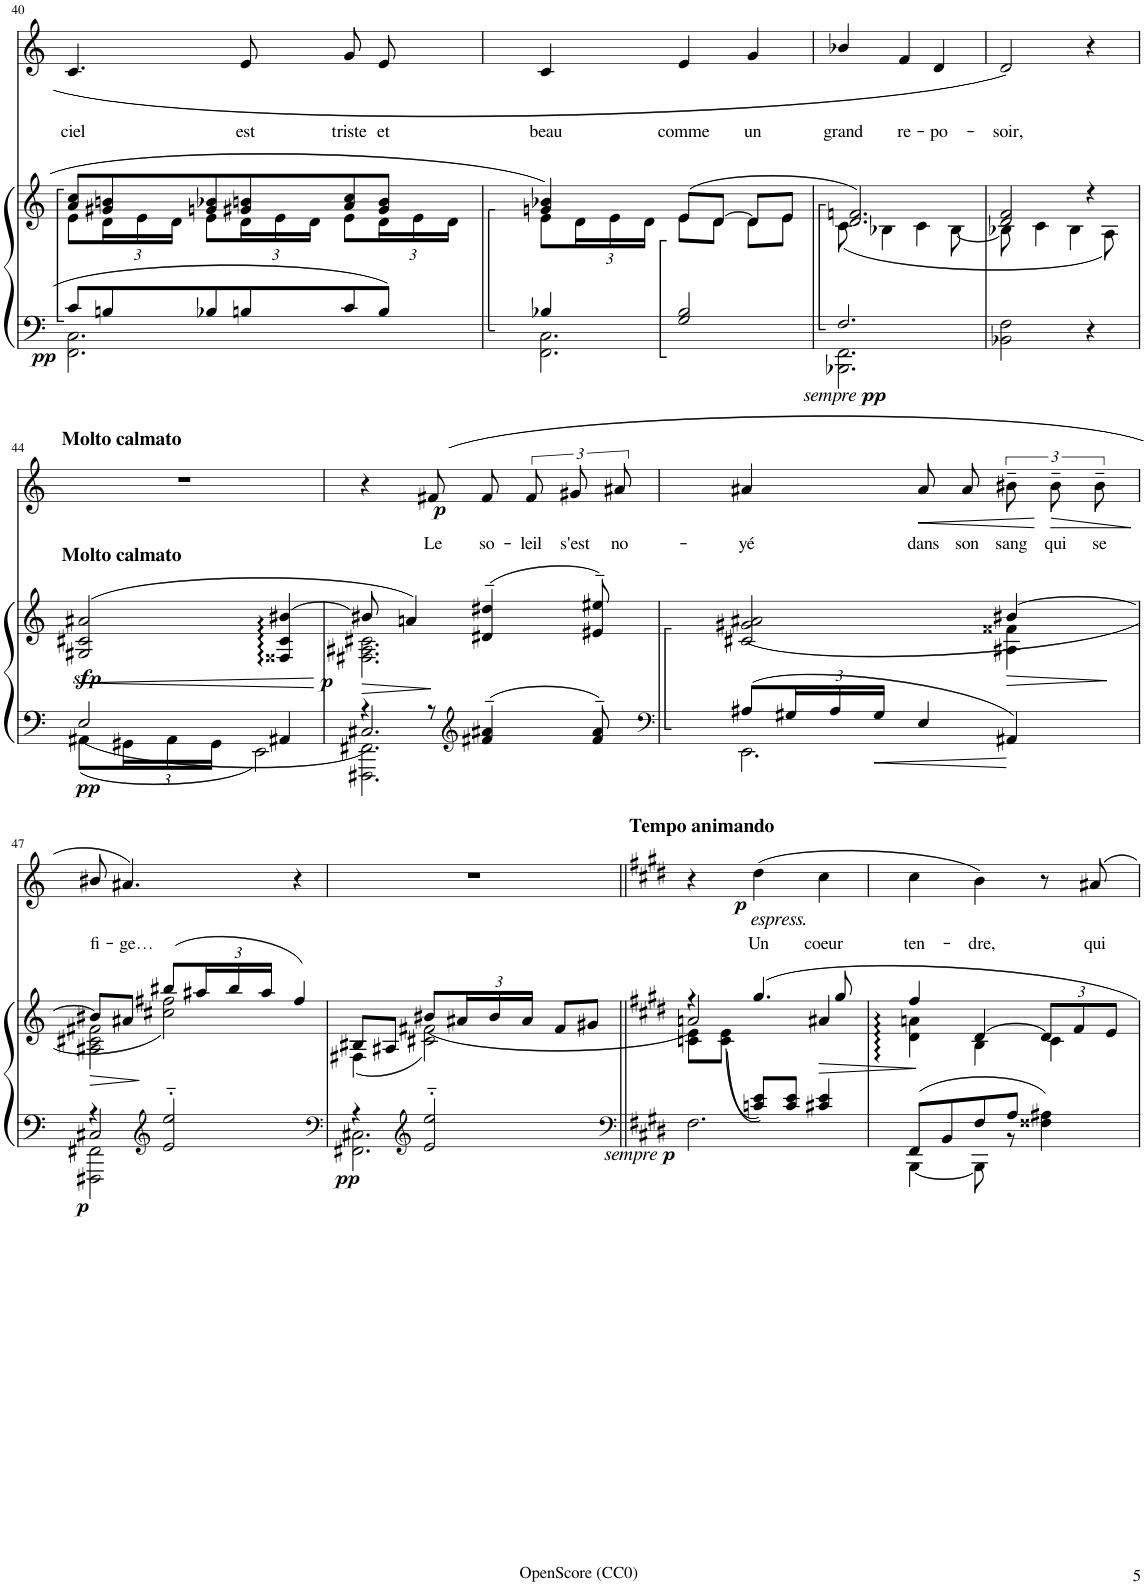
**kern	**kern	**dynam	**kern	**text	**dynam
*part2	*part2	*part2	*part1	*part1	*part1
*staff3	*staff2	*staff2/3	*staff1	*staff1	*staff1
*I"Piano	*	*	*I"Chant Voice	*	*
*I'Pno	*	*	*	*	*
!!LO:PB:g=z
*clefF4	*clefG2	*	*clefG2	*	*
*k[]	*k[]	*	*k[]	*	*
*M3/4	*M3/4	*	*M3/4	*	*
=40	=40	=40	=40	=40	=40
*^	*^	*	*	*	*
!	!	!	!	!LO:DY:b=2	!	!LO:LY:b	!
8c/L	2.FF\ 2.C\	8a/ 8cc/L	8e\L	pp	4.c/	ciel	.
*	*	*	*Xbrackettup	*	*	*	*
8Bn/	.	8g#X/ 8bn/	24d\L	.	.	.	.
.	.	.	24e\	.	.	.	.
.	.	.	24d\JJ	.	.	.	.
8B-X/	.	8gn/ 8b-X/	8e\L	.	.	.	.
!	!	!	!	!	!	!LO:LY:b	!
8Bn/	.	8g#X/ 8bn/	24d\L	.	8e/	est	.
.	.	.	24e\	.	.	.	.
.	.	.	24d\JJ	.	.	.	.
!	!	!	!	!	!	!LO:LY:b	!
8c/	.	8a/ 8cc/	8e\L	.	8g/L	triste	.
!	!	!	!	!	!	!LO:LY:b	!
8B/J	.	8g#/ 8b/J	24d\L	.	8e/J	et	.
.	.	.	24e\	.	.	.	.
.	.	.	24d\JJ	.	.	.	.
=41	=41	=41	=41	=41	=41	=41	=41
!	!	!	!	!	!	!LO:LY:b	!
4B-X/	2.FF\ 2.C\	4gn/ 4b-X/	8e\L	.	4c/	beau	.
.	.	.	24d\L	.	.	.	.
.	.	.	24e\	.	.	.	.
.	.	.	24d\JJ	.	.	.	.
!	!	!	!	!	!	!LO:LY:b	!
2G/ 2B-/	.	(8e/L	8e\L	.	4e/	comme	.
.	.	[8d/J	8d\J	.	.	.	.
!	!	!	!	!	!	!LO:LY:b	!
.	.	8d/L]	8d\L	.	4g/	un	.
.	.	8e/J	8e\J	.	.	.	.
=42	=42	=42	=42	=42	=42	=42	=42
!	!	!	!	!LO:DY:b=2	!	!LO:LY:b	!
!	!	!	!	!LO:DY:n=1:b=2	!	!	!
2.F/	2.BBB-X\ 2.FF\	2.d/ 2.fn/)	(8c\	other-dynamics pp	4b-X/	grand	.
.	.	.	4B-X\	.	.	.	.
!	!	!	!	!	!	!LO:LY:b	!
.	.	.	.	.	4f/	re-	.
.	.	.	4c\	.	.	.	.
!	!	!	!	!	!	!LO:LY:b	!
.	.	.	.	.	4d/	-po-	.
.	.	.	[8B-\	.	.	.	.
*v	*v	*	*	*	*	*	*
=43	=43	=43	=43	=43	=43	=43
!	!	!	!	!	!LO:LY:b	!
2BB-X\ 2F\	2d/ 2f/	8B-X\]	.	2d/	-soir,	.
.	.	4c\	.	.	.	.
.	.	4B-\	.	.	.	.
4r	4r	.	.	4r	.	.
.	.	8A\)	.	.	.	.
!!LO:LB:g=z
=44	=44	=44	=44	=44	=44	=44
*^	*	*	*	*	*	*
!	!	!	!	!	!LO:TX:b:B:t=Molto calmato	!	!
!	!	!	!	!	!LO:TX:a:B:t=Molto calmato	!	!
!	!	!	!	!LO:HP:b	!	!	!
!	!	!	!	!LO:DY:n=1:b=2	!	!	!
!	!	!	!	!LO:DY:n=2:b	!	!	!
*	*	*v	*v	*	*	*	*
2E/	8AA#X\L	(2G#X/ 2c#X/ 2a#X/	< pp sfp	2.r	.	.
*	*Xbrackettup	*	*	*	*	*
.	24GG#X\L	.	.	.	.	.
.	24AA#\	.	.	.	.	.
.	24GG#\JJ	.	.	.	.	.
.	2EE\	.	.	.	.	.
!	!	!	!LO:DY:n=3:b	!	!	!
4AA#X/	.	4F##X/ 4c#/ [4b#X/	[ p	.	.	.
=45	=45	=45	=45	=45	=45	=45
*	*^	*	*	*	*	*
!	!	!	!	!LO:HP:b	!	!	!
*	*	*	*^	*	*	*	*
4r	2.FFF#X\ 2.FF#X\	2.C#X/	8b#X/]	2.F#X\ 2.A#X\ 2.c#X\	>	4r	.	.
.	.	.	4an/)	.	]	.	.	.
!	!	!	!	!	!	!	!LO:LY:b	!LO:DY:b
8r	.	.	.	.	.	(8f#X/L	Le	p
*clefG2	*	*	*	*	*	*	*	*
!	!	!	!	!	!	!	!LO:LY:b	!
4f#X/~> 4a#X/~>	.	.	(4d#X/~> 4dd#X/~>	.	.	8f#/J	so-	.
!	!	!	!	!	!	!	!LO:LY:b	!
.	.	.	.	.	.	12f#/L	-leil	.
!	!	!	!	!	!	!	!LO:LY:b	!
.	.	.	.	.	.	12g#X/	s'est	.
8f#/~> 8a#/~>	.	.	8e#X/~> 8ee#X/~>)	.	.	.	.	.
!	!	!	!	!	!	!	!LO:LY:b	!
.	.	.	.	.	.	12a#X/J	no-	.
*v	*v	*v	*	*	*	*	*	*
=46	=46	=46	=46	=46	=46	=46
*clefF4	*	*	*	*	*	*
*^	*	*	*	*	*	*
!	!	!	!	!	!	!LO:LY:b	!
8A#X/L	2.EE\	(2c#X/ 2g#X/ 2a#X/	2ryy	.	4a#X/	-yé	.
24G#X/L	.	.	.	.	.	.	.
24A#/	.	.	.	.	.	.	.
24G#/JJ	.	.	.	.	.	.	.
!	!	!	!	!	!	!LO:LY:b	!LO:HP:b
4E/	.	.	.	.	8a#/L	dans	<
!	!	!	!	!	!	!LO:LY:b	!
.	.	.	.	.	8a#/J	son	.
!	!	!	!	!LO:HP:b	!	!LO:LY:b	!
4AA#X/	.	[4b#X/	4A#X\ 4f##X\	>	12b#X~\L	sang	.
!	!	!	!	!	!	!LO:LY:b	!LO:HP:n=1:b
.	.	.	.	.	12b#~\	qui	[ >
!	!	!	!	!	!	!LO:LY:b	!
.	.	.	.	.	12b#~\J	se	.
*v	*v	*	*	*	*	*	*
*	*v	*v	*	*	*	*
.	.	]	.	.	]
!!LO:LB:g=z
=47	=47	=47	=47	=47	=47
*^	*	*	*	*	*
*	*^	*	*	*	*	*
!	!	!	!	!LO:HP:b	!	!LO:LY:b	!
*	*	*	*^	*	*	*	*
*	*	*	*	*^	*	*	*	*
!	!	!	!	!	!	!LO:DY:n=1:b=2	!	!	!
4r	2FFF#X\ 2FF#X\	2C#X/	8b#X/L]	4ryy	2A#X\ 2c#X\ 2f#X\	> p	8b#X/	fi-	.
!	!	!	!	!	!	!	!	!LO:LY:b	!
.	.	.	8a#X/J	.	.	.	4.a#X/)	-ge…	.
*clefG2	*	*	*	*	*	*	*	*	*
2e/'~ 2ee/'~	.	.	(8bb#X/L	2cc#X\ 2ff#X\)	.	]	.	.	.
.	.	.	24aa#X/L	.	.	.	.	.	.
.	.	.	24bb#/	.	.	.	.	.	.
.	.	.	24aa#/JJ	.	.	.	.	.	.
.	4ryy	4ryy	4ff#/)	.	4ryy	.	4r	.	.
*v	*v	*v	*	*	*	*	*	*	*
*	*v	*v	*v	*	*	*	*
=48	=48	=48	=48	=48	=48
*clefF4	*	*	*	*	*
*^	*^	*	*	*	*
*	*^	*	*^	*	*	*	*
!	!	!	!	!	!	!LO:DY:b=2	!	!	!
*	*v	*v	*	*	*	*	*	*	*
*	*	*	*v	*v	*	*	*	*
4r	2.FF#X\ 2.C#X\	8B#X/L	(4F#X\	pp	2.r	.	.
.	.	8A#X/J	.	.	.	.	.
*clefG2	*	*	*	*	*	*	*
2e/'~ 2ee/'~	.	(8b#X/L	2c#X\ 2f#X\)	.	.	.	.
.	.	24a#X/L	.	.	.	.	.
.	.	24b#/	.	.	.	.	.
.	.	24a#/JJ	.	.	.	.	.
.	.	8f#/L	.	.	.	.	.
.	.	8g#X/J	.	.	.	.	.
*	*	*v	*v	*	*	*	*
=49||	=49||	=49||	=49||	=49||	=49||	=49||
*clefF4	*	*	*	*	*	*
*k[f#c#g#d#]	*	*k[f#c#g#d#]	*	*k[f#c#g#d#]	*	*
*	*	*^	*	*	*	*
*	*	*	*^	*	*	*	*
!	!	!	!	!	!	!LO:TX:a:B:t=Tempo animando	!	!
!	!	!	!	!	!LO:DY:b=2	!	!	!
!	!	!	!	!	!LO:DY:n=1:b=2	!	!	!
2.F#\	4ryy	4r	8cn\ 8e\L	2an/)	other-dynamics p	4r	.	.
.	.	.	((8c\ 8e\J	.	.	.	.	.
!	!	!	!	!	!	!LO:TX:b:i:t=espress.	!	!
!	!	!	!	!	!	!	!LO:LY:b	!LO:DY:b
.	8cn/ 8e/L))	4.gg#/	2ryy	.	.	(4dd#\	Un	p
.	8c/ 8e/J	.	.	.	.	.	.	.
!	!	!	!	!	!	!	!LO:LY:b	!
.	4c#X/ 4e/	.	.	4a#X/	.	4cc#\	coeur	.
.	.	8gg#/	.	.	.	.	.	.
*	*	*	*v	*v	*	*	*	*
=50	=50	=50	=50	=50	=50	=50	=50
!	!	!	!	!	!	!LO:LY:b	!
8FF#/L	[4BBB\	4ff#/	4d#\ 4an\	.	4cc#\	ten-	.
8BB/	.	.	.	.	.	.	.
!	!	!	!	!	!	!LO:LY:b	!
8F#/	8BBB\]	[4d#/	4B\	.	4b\)	-dre,	.
8A/J	8r	.	.	.	.	.	.
4F##X\ 4A#X\	4ryy	12d#/L]	4c#\	.	8r	.	.
.	.	12f#/	.	.	.	.	.
!	!	!	!	!	!	!LO:LY:b	!
.	.	.	.	.	8a#X/	qui	.
.	.	12e/J	.	.	.	.	.
*v	*v	*	*	*	*	*	*
*	*v	*v	*	*	*	*
=	=	=	=	=	=
*-	*-	*-	*-	*-	*-
